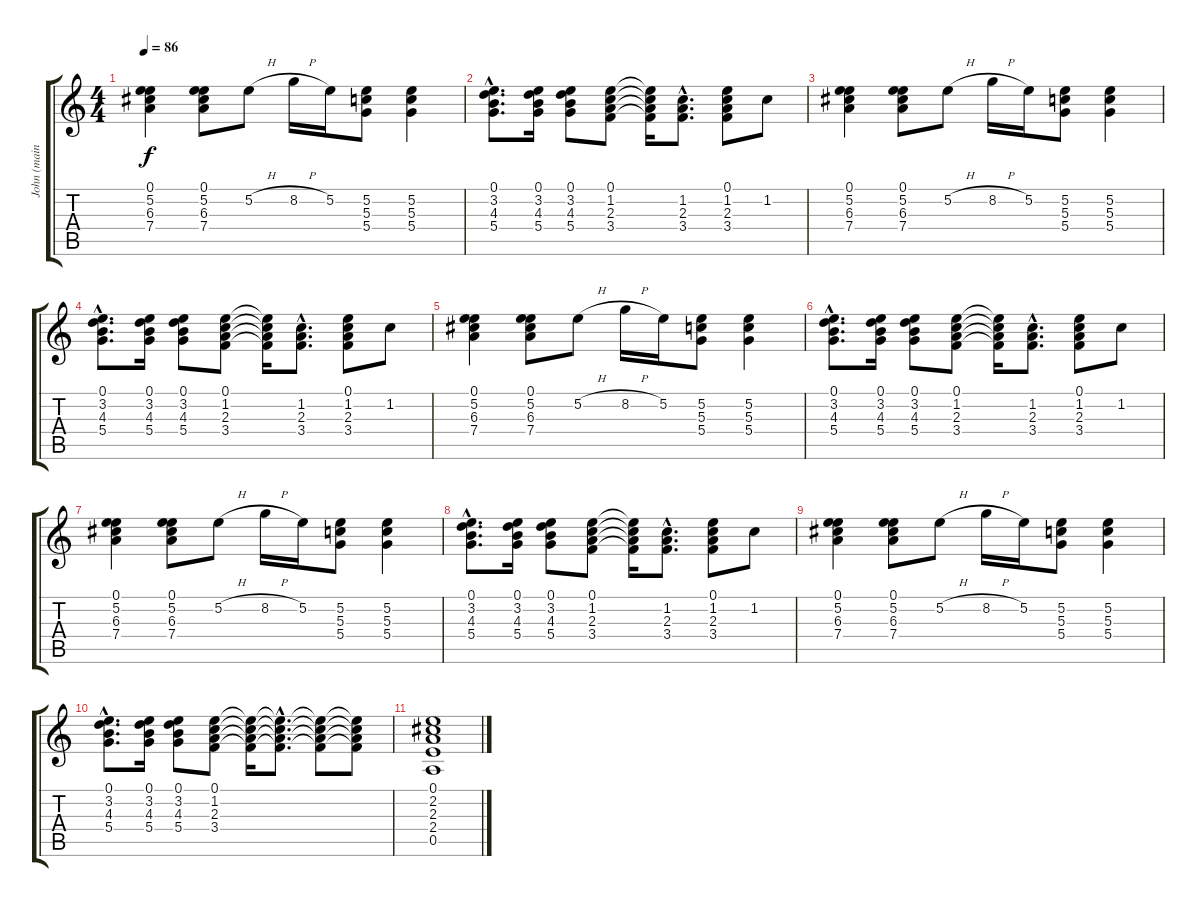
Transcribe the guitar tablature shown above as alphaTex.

\track ("John (main guitar)" "John (main") {instrument electricguitarjazz}
\staff {score tabs}
\tuning (E4 B3 G3 D3 A2 E2) {hide}
\ts (4 4)
\tempo 86
\clef g2
\ks c
(0.1 5.2 6.3 7.4).4{dy f} (0.1 5.2 6.3 7.4).8 5.2{h}.8 8.2{h}.16 5.2.16 (5.2 5.3 5.4).8 (5.2 5.3 5.4).4 |
(0.1{hac} 3.2{hac} 4.3{hac} 5.4{hac}).8{d} (0.1 3.2 4.3 5.4).16 (0.1 3.2 4.3 5.4).8 (0.1 1.2 2.3 3.4).8 (0.1{t} 1.2{t} 2.3{t} 3.4{t}).16 (1.2{hac} 2.3{hac} 3.4{hac}).8{d} (0.1 1.2 2.3 3.4).8 1.2.8 |
(0.1 5.2 6.3 7.4).4 (0.1 5.2 6.3 7.4).8 5.2{h}.8 8.2{h}.16 5.2.16 (5.2 5.3 5.4).8 (5.2 5.3 5.4).4 |
(0.1{hac} 3.2{hac} 4.3{hac} 5.4{hac}).8{d} (0.1 3.2 4.3 5.4).16 (0.1 3.2 4.3 5.4).8 (0.1 1.2 2.3 3.4).8 (0.1{t} 1.2{t} 2.3{t} 3.4{t}).16 (1.2{hac} 2.3{hac} 3.4{hac}).8{d} (0.1 1.2 2.3 3.4).8 1.2.8 |
(0.1 5.2 6.3 7.4).4 (0.1 5.2 6.3 7.4).8 5.2{h}.8 8.2{h}.16 5.2.16 (5.2 5.3 5.4).8 (5.2 5.3 5.4).4 |
(0.1{hac} 3.2{hac} 4.3{hac} 5.4{hac}).8{d} (0.1 3.2 4.3 5.4).16 (0.1 3.2 4.3 5.4).8 (0.1 1.2 2.3 3.4).8 (0.1{t} 1.2{t} 2.3{t} 3.4{t}).16 (1.2{hac} 2.3{hac} 3.4{hac}).8{d} (0.1 1.2 2.3 3.4).8 1.2.8 |
(0.1 5.2 6.3 7.4).4 (0.1 5.2 6.3 7.4).8 5.2{h}.8 8.2{h}.16 5.2.16 (5.2 5.3 5.4).8 (5.2 5.3 5.4).4 |
(0.1{hac} 3.2{hac} 4.3{hac} 5.4{hac}).8{d} (0.1 3.2 4.3 5.4).16 (0.1 3.2 4.3 5.4).8 (0.1 1.2 2.3 3.4).8 (0.1{t} 1.2{t} 2.3{t} 3.4{t}).16 (1.2{hac} 2.3{hac} 3.4{hac}).8{d} (0.1 1.2 2.3 3.4).8 1.2.8 |
(0.1 5.2 6.3 7.4).4 (0.1 5.2 6.3 7.4).8 5.2{h}.8 8.2{h}.16 5.2.16 (5.2 5.3 5.4).8 (5.2 5.3 5.4).4 |
(0.1{hac} 3.2{hac} 4.3{hac} 5.4{hac}).8{d} (0.1 3.2 4.3 5.4).16 (0.1 3.2 4.3 5.4).8 (0.1 1.2 2.3 3.4).8 (0.1{t} 1.2{t} 2.3{t} 3.4{t}).16 (0.1{hac t} 1.2{hac t} 2.3{hac t} 3.4{hac t}).8{d} (0.1{t} 1.2{t} 2.3{t} 3.4{t}).8 (0.1{t} 1.2{t} 2.3{t} 3.4{t}).8 |
(0.1 2.2 2.3 2.4 0.5).1
